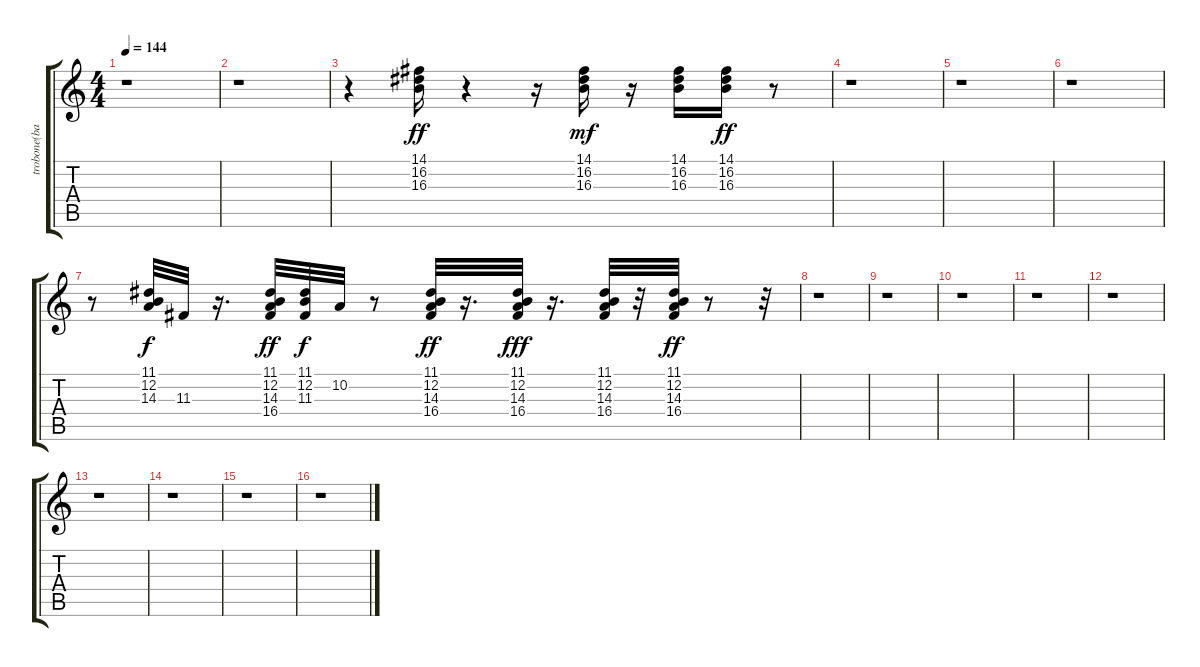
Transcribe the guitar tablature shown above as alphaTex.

\track ("trobone(base)" "trobone(ba") {instrument brasssection}
\staff {score tabs}
\tuning (E4 B3 G3 D3 A2 E2) {hide}
\ts (4 4)
\tempo 144
\clef g2
\ks c
r.1{dy ff} |
r.1 |
r.4 (14.1 16.2 16.3).16 r.4 r.16 (14.1 16.2 16.3).16{dy mf} r.16 (14.1 16.2 16.3).16 (14.1 16.2 16.3).16{dy ff} r.8 |
r.1 |
r.1 |
r.1 |
r.8 (11.1 12.2 14.3).32{dy f} 11.3.32 r.16{d} (11.1 12.2 14.3 16.4).32{dy ff} (11.1 12.2 11.3).32{dy f} 10.2.32 r.8 (11.1 12.2 14.3 16.4).32{dy ff} r.16{d} (11.1 12.2 14.3 16.4).32{dy fff} r.16{d} (11.1 12.2 14.3 16.4).32 r.32 (11.1 12.2 14.3 16.4).32{dy ff} r.8 r.32 |
r.1 |
r.1 |
r.1 |
r.1 |
r.1 |
r.1 |
r.1 |
r.1 |
r.1
